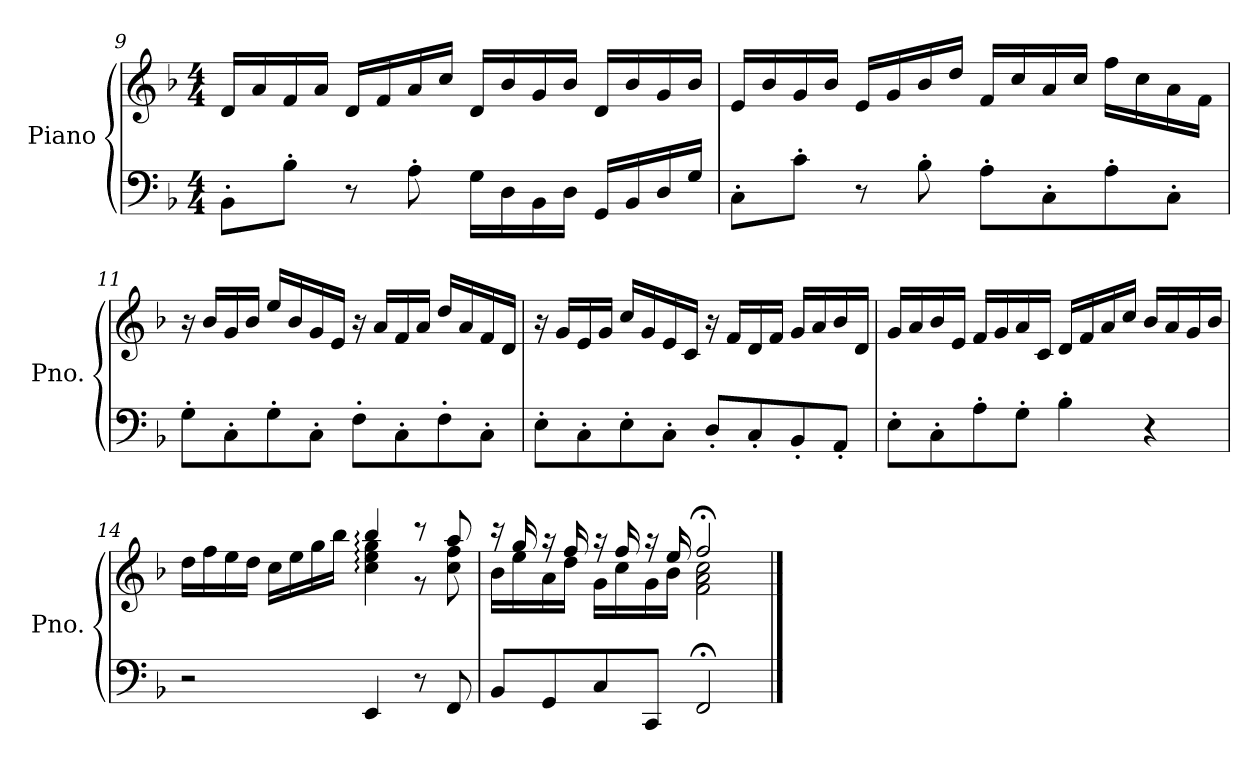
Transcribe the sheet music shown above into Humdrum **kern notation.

**kern	**kern
*part1	*part1
*staff2	*staff1
*I"Piano	*
*I'Pno.	*
*clefF4	*clefG2
*k[b-]	*k[b-]
*M4/4	*M4/4
=9	=9
8BB-<'\L	16d/LL
.	16a/
8B-'\J	16f/
.	16a/JJ
8r	16d/LL
.	16f/
8A<'\	16a/
.	16cc/JJ
16G<\LL	16d/LL
16D\	16b-/
16BB-<\	16g/
16D\JJ	16b-/JJ
16GG/LL	16d/LL
16BB-/	16b-/
16D/	16g/
16G/JJ	16b-/JJ
!!LO:LB:g=z
=10	=10
8C<'\L	16e/LL
.	16b-/
8c'\J	16g/
.	16b-/JJ
8r	16e/LL
.	16g/
8B-<'\	16b-/
.	16dd/JJ
8A<'\L	16f/LL
.	16cc/
8C'\	16a/
.	16cc/JJ
8A'\	16ff\LL
.	16cc\
8C'\J	16a\
.	16f\JJ
=11	=11
8G<'\L	16r
.	16b-/LL
8C<'\	16g/
.	16b-/JJ
8G'\	16ee/LL
.	16b-/
8C'\J	16g/
.	16e/JJ
8F<'\L	16r
.	16a/LL
8C<'\	16f/
.	16a/JJ
8F'\	16dd/LL
.	16a/
8C'\J	16f/
.	16d/JJ
=12	=12
8E<'\L	16r
.	16g/LL
8C'\	16e/
.	16g/JJ
8E'\	16cc/LL
.	16g/
8C'\J	16e/
.	16c/JJ
8D<'/L	16r
.	16f/LL
8C'/	16d/
.	16f/JJ
8BB-'/	16g/LL
.	16a/
8AA'/J	16b-/
.	16d/JJ
!!LO:PB:g=z
=13	=13
8E'\L	16g/LL
.	16a/
8C'\	16b-/
.	16e/JJ
8A'\	16f/LL
.	16g/
8G'\J	16a/
.	16c/JJ
4B-'\	16d/LL
.	16f/
.	16a/
.	16cc/JJ
4r	16b-/LL
.	16a/
.	16g/
.	16b-/JJ
=14	=14
*	*^
2r	16dd>\LL	2ryy
.	16ff\	.
.	16ee>\	.
.	16dd\JJ	.
.	16cc>\LL	.
.	16ee>\	.
.	16gg>\	.
.	16bb-\JJ	.
4EE</	4bb-:/	4cc\: 4ee\: 4gg\:
8r	8r	8r
8FF</	8aa/	8cc\ 8ff\
=15	=15	=15
*	*MM80	*
8BB-</L	16r	16b-\LL
.	16gg/	16ee>\
*	*MM70	*
8GG</	16r	16a\
.	16ff/	16dd>\JJ
8C/	16r	16g\LL
*	*MM60	*
.	16ff/	16cc>\
8CC/J	16r	16g\
*	*MM30	*
.	16ee/	16b->\JJ
2FF;</	2ff;</	2f\ 2a\ 2cc\
*	*v	*v
==	==
*-	*-
